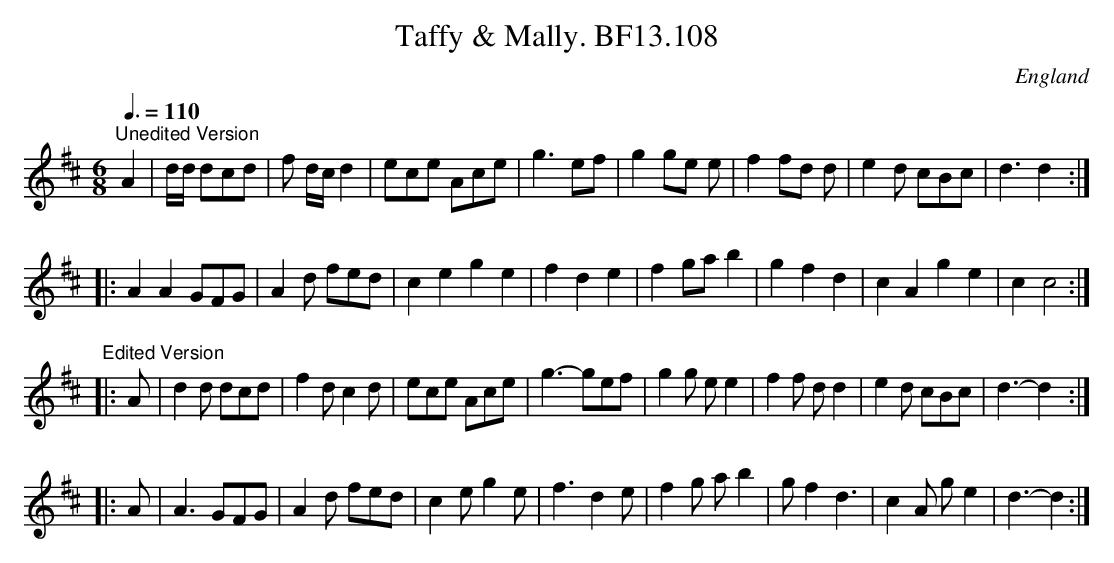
X:1
T:Taffy & Mally. BF13.108
M:6/8
Q:3/8=110
O:England
notC:In hand "B"
K:D major
"^Unedited Version"
A2|d/d/ dcd|f d/c/ d2|ece Ace|g3ef|g2ge e|f2fd d|e2d cBc|d3d2:|!
|:A2A2GFG|A2d fed|c2e2g2e2|f2d2e2|f2gab2|g2f2d2|c2A2g2e2|c2c4:|!
"^Edited Version"
|:A|d2d dcd|f2d c2d|ece Ace|g3-gef|g2g ee2|f2f dd2|e2d cBc|d3-d2:|!
|:A|A3 GFG|A2d fed|c2e g2e|f3d2e|f2g ab2|gf2d3|c2A ge2|d3-d2:|
